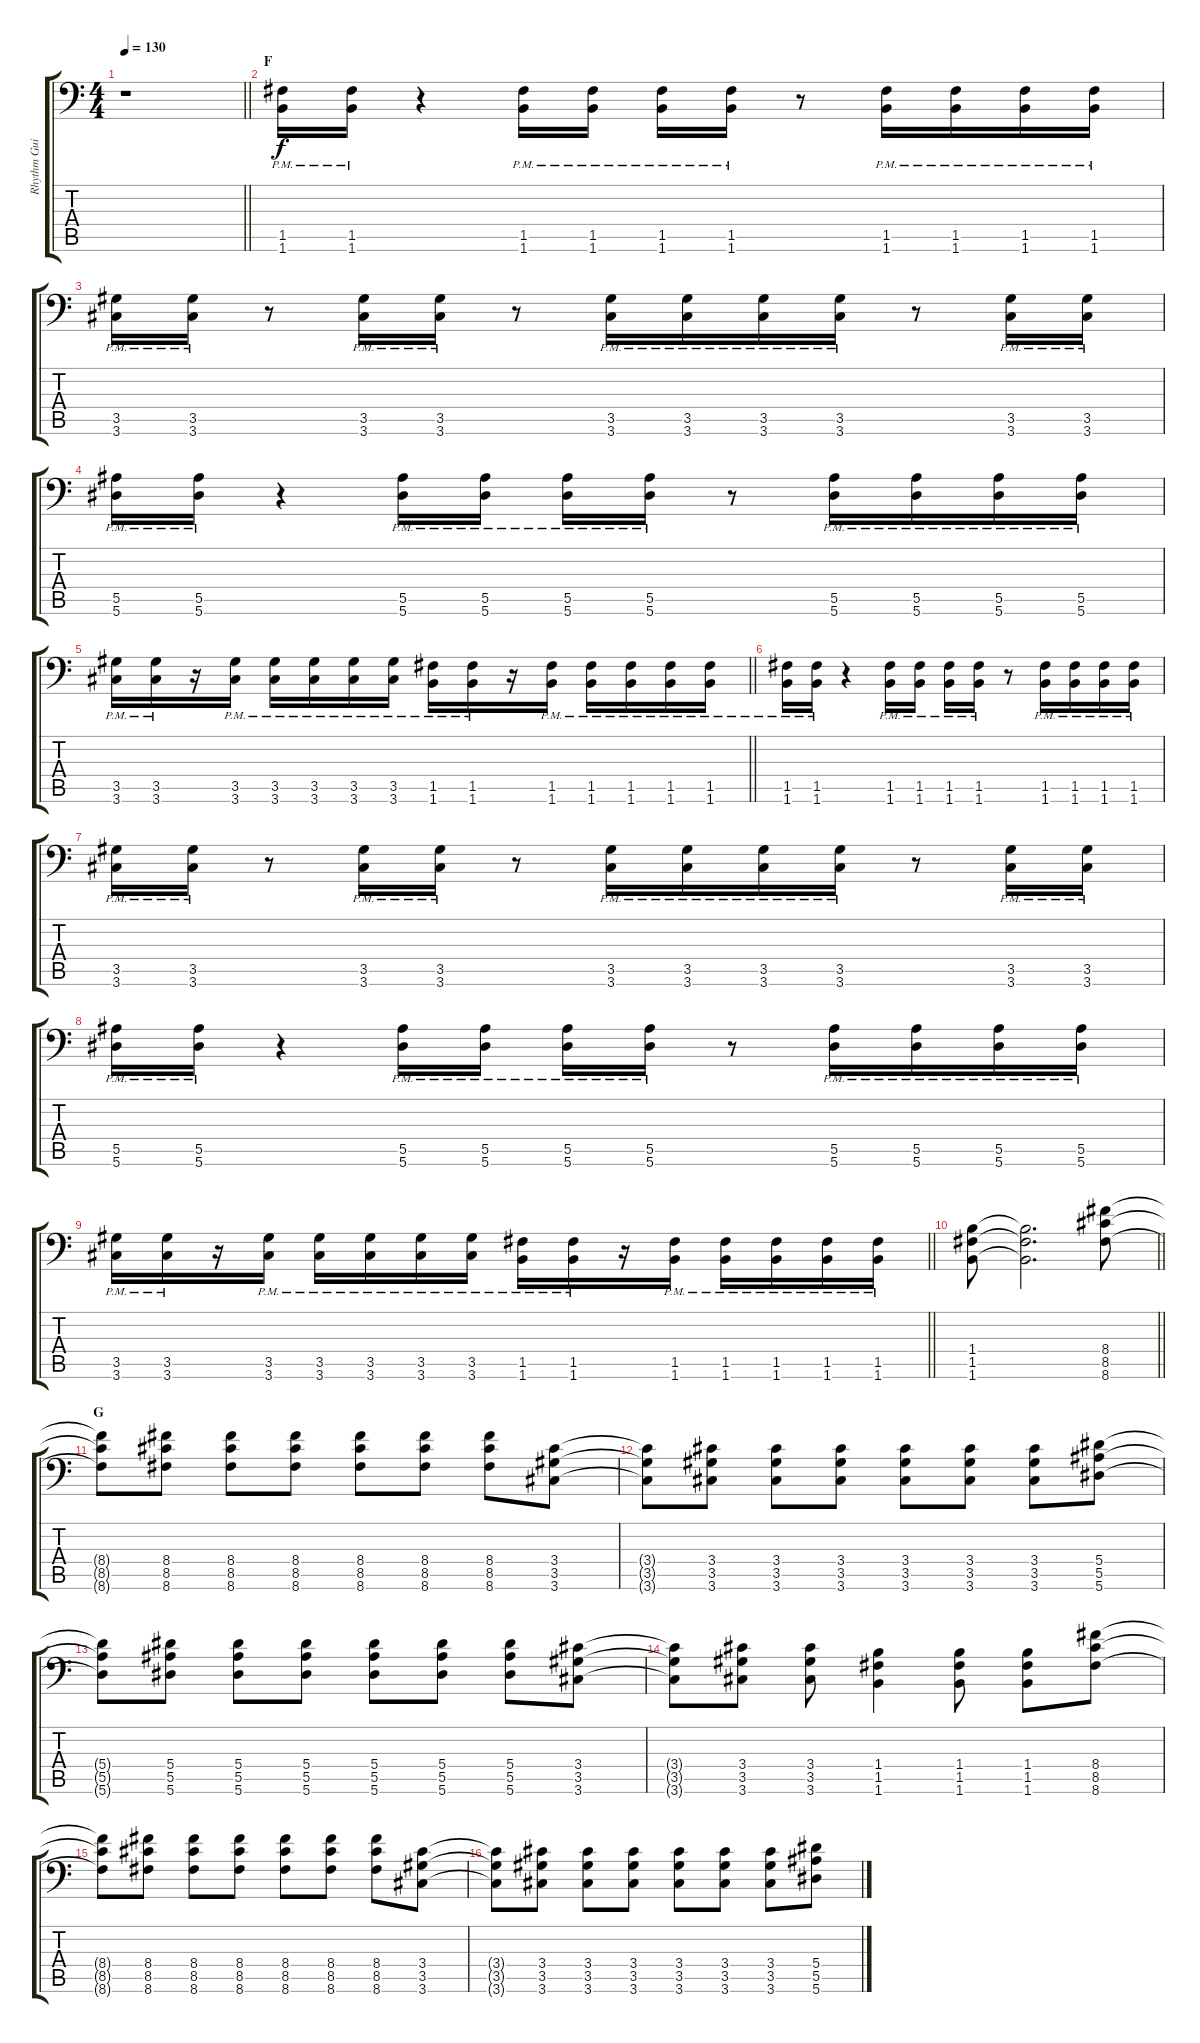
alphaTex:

\track ("Rhythm Guitar: Chris Di Carlo" "Rhythm Gui") {instrument distortionguitar}
\staff {score tabs}
\tuning (C4 G3 Eb3 Bb2 F2 Bb1) {hide}
\ts (4 4)
\tempo 130
\clef f4
\barLineRight lightlight
\ks c
r.1{dy f} |
\section ("" "F")
(1.5{pm} 1.6{pm}).16 (1.5{pm} 1.6{pm}).16 r.4 (1.5{pm} 1.6{pm}).16 (1.5{pm} 1.6{pm}).16 (1.5{pm} 1.6{pm}).16 (1.5{pm} 1.6{pm}).16 r.8 (1.5{pm} 1.6{pm}).16 (1.5{pm} 1.6{pm}).16 (1.5{pm} 1.6{pm}).16 (1.5{pm} 1.6{pm}).16 |
(3.5{pm} 3.6{pm}).16 (3.5{pm} 3.6{pm}).16 r.8 (3.5{pm} 3.6{pm}).16 (3.5{pm} 3.6{pm}).16 r.8 (3.5{pm} 3.6{pm}).16 (3.5{pm} 3.6{pm}).16 (3.5{pm} 3.6{pm}).16 (3.5{pm} 3.6{pm}).16 r.8 (3.5{pm} 3.6{pm}).16 (3.5{pm} 3.6{pm}).16 |
(5.5{pm} 5.6{pm}).16 (5.5{pm} 5.6{pm}).16 r.4 (5.5{pm} 5.6{pm}).16 (5.5{pm} 5.6{pm}).16 (5.5{pm} 5.6{pm}).16 (5.5{pm} 5.6{pm}).16 r.8 (5.5{pm} 5.6{pm}).16 (5.5{pm} 5.6{pm}).16 (5.5{pm} 5.6{pm}).16 (5.5{pm} 5.6{pm}).16 |
\barLineRight lightlight
(3.5{pm} 3.6{pm}).16 (3.5{pm} 3.6{pm}).16 r.16 (3.5{pm} 3.6{pm}).16 (3.5{pm} 3.6{pm}).16 (3.5{pm} 3.6{pm}).16 (3.5{pm} 3.6{pm}).16 (3.5{pm} 3.6{pm}).16 (1.5{pm} 1.6{pm}).16 (1.5{pm} 1.6{pm}).16 r.16 (1.5{pm} 1.6{pm}).16 (1.5{pm} 1.6{pm}).16 (1.5{pm} 1.6{pm}).16 (1.5{pm} 1.6{pm}).16 (1.5{pm} 1.6{pm}).16 |
(1.5{pm} 1.6{pm}).16 (1.5{pm} 1.6{pm}).16 r.4 (1.5{pm} 1.6{pm}).16 (1.5{pm} 1.6{pm}).16 (1.5{pm} 1.6{pm}).16 (1.5{pm} 1.6{pm}).16 r.8 (1.5{pm} 1.6{pm}).16 (1.5{pm} 1.6{pm}).16 (1.5{pm} 1.6{pm}).16 (1.5{pm} 1.6{pm}).16 |
(3.5{pm} 3.6{pm}).16 (3.5{pm} 3.6{pm}).16 r.8 (3.5{pm} 3.6{pm}).16 (3.5{pm} 3.6{pm}).16 r.8 (3.5{pm} 3.6{pm}).16 (3.5{pm} 3.6{pm}).16 (3.5{pm} 3.6{pm}).16 (3.5{pm} 3.6{pm}).16 r.8 (3.5{pm} 3.6{pm}).16 (3.5{pm} 3.6{pm}).16 |
(5.5{pm} 5.6{pm}).16 (5.5{pm} 5.6{pm}).16 r.4 (5.5{pm} 5.6{pm}).16 (5.5{pm} 5.6{pm}).16 (5.5{pm} 5.6{pm}).16 (5.5{pm} 5.6{pm}).16 r.8 (5.5{pm} 5.6{pm}).16 (5.5{pm} 5.6{pm}).16 (5.5{pm} 5.6{pm}).16 (5.5{pm} 5.6{pm}).16 |
\barLineRight lightlight
(3.5{pm} 3.6{pm}).16 (3.5{pm} 3.6{pm}).16 r.16 (3.5{pm} 3.6{pm}).16 (3.5{pm} 3.6{pm}).16 (3.5{pm} 3.6{pm}).16 (3.5{pm} 3.6{pm}).16 (3.5{pm} 3.6{pm}).16 (1.5{pm} 1.6{pm}).16 (1.5{pm} 1.6{pm}).16 r.16 (1.5{pm} 1.6{pm}).16 (1.5{pm} 1.6{pm}).16 (1.5{pm} 1.6{pm}).16 (1.5{pm} 1.6{pm}).16 (1.5{pm} 1.6{pm}).16 |
\barLineRight lightlight
(1.4 1.5 1.6).8 (1.4{t} 1.5{t} 1.6{t}).2{d} (8.4 8.5 8.6).8 |
\section ("" "G")
(8.4{t} 8.5{t} 8.6{t}).8 (8.4 8.5 8.6).8 (8.4 8.5 8.6).8 (8.4 8.5 8.6).8 (8.4 8.5 8.6).8 (8.4 8.5 8.6).8 (8.4 8.5 8.6).8 (3.4 3.5 3.6).8 |
(3.4{t} 3.5{t} 3.6{t}).8 (3.4 3.5 3.6).8 (3.4 3.5 3.6).8 (3.4 3.5 3.6).8 (3.4 3.5 3.6).8 (3.4 3.5 3.6).8 (3.4 3.5 3.6).8 (5.4 5.5 5.6).8 |
(5.4{t} 5.5{t} 5.6{t}).8 (5.4 5.5 5.6).8 (5.4 5.5 5.6).8 (5.4 5.5 5.6).8 (5.4 5.5 5.6).8 (5.4 5.5 5.6).8 (5.4 5.5 5.6).8 (3.4 3.5 3.6).8 |
(3.4{t} 3.5{t} 3.6{t}).8 (3.4 3.5 3.6).8 (3.4 3.5 3.6).8 (1.4 1.5 1.6).4 (1.4 1.5 1.6).8 (1.4 1.5 1.6).8 (8.4 8.5 8.6).8 |
(8.4{t} 8.5{t} 8.6{t}).8 (8.4 8.5 8.6).8 (8.4 8.5 8.6).8 (8.4 8.5 8.6).8 (8.4 8.5 8.6).8 (8.4 8.5 8.6).8 (8.4 8.5 8.6).8 (3.4 3.5 3.6).8 |
(3.4{t} 3.5{t} 3.6{t}).8 (3.4 3.5 3.6).8 (3.4 3.5 3.6).8 (3.4 3.5 3.6).8 (3.4 3.5 3.6).8 (3.4 3.5 3.6).8 (3.4 3.5 3.6).8 (5.4 5.5 5.6).8
